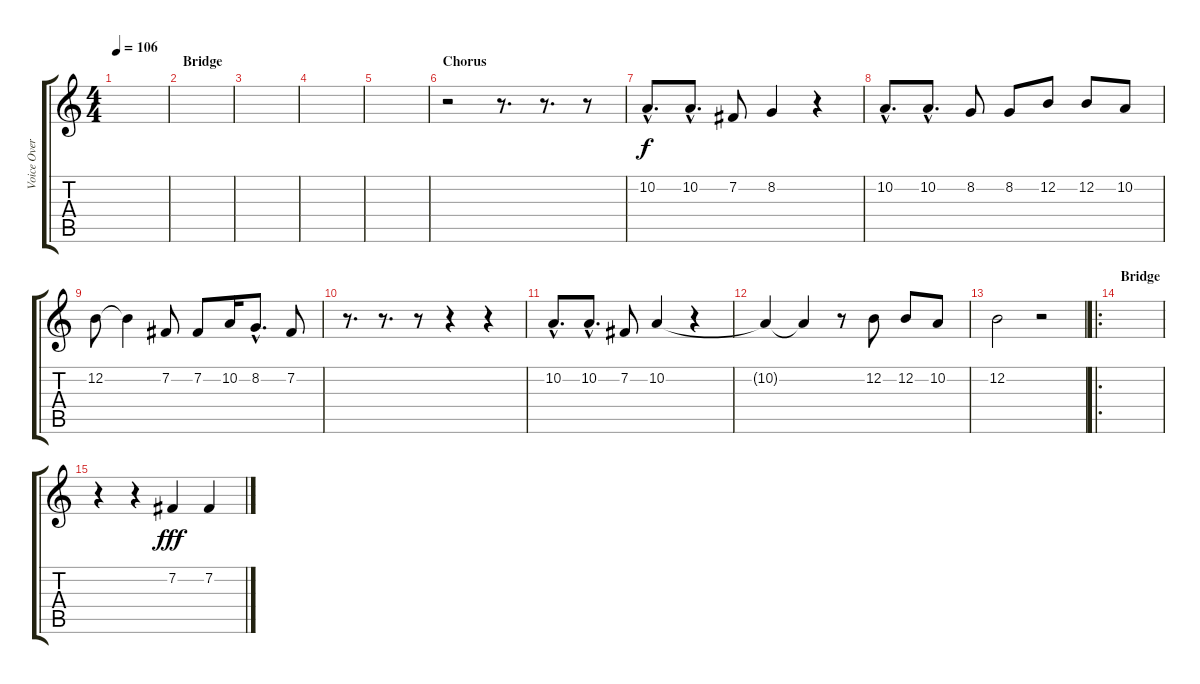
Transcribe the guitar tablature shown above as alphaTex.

\track ("Voice Overdub" "Voice Over") {instrument oboe}
\staff {score tabs}
\tuning (E4 B3 G3 D3 A2 E2) {hide}
\ts (4 4)
\tempo 106
\clef g2
\ks c
|
\section ("" "Bridge")
|
|
|
|
\section ("" "Chorus")
r.2{volume 13 instrument oboe} r.8{d} r.8{d} r.8 |
10.2{hac}.8{d dy f} 10.2{hac}.8{d} 7.2.8 8.2.4 r.4 |
10.2{hac}.8{d} 10.2{hac}.8{d} 8.2.8 8.2.8 12.2.8{volume 14} 12.2.8 10.2.8 |
12.2.8 12.2{t}.4 7.2.8{volume 12} 7.2.8 10.2.16 8.2{hac}.8{d} 7.2.8 |
r.8{d} r.8{d} r.8 r.4 r.4 |
10.2{hac}.8{d} 10.2{hac}.8{d} 7.2.8 10.2.4 r.4 |
10.2{t}.4 10.2{t}.4 r.8 12.2.8{volume 14} 12.2.8 10.2.8 |
12.2.2 r.2 |
\ro
\section ("" "Bridge")
|
r.4 r.4 7.2.4{dy fff volume 6} 7.2.4
